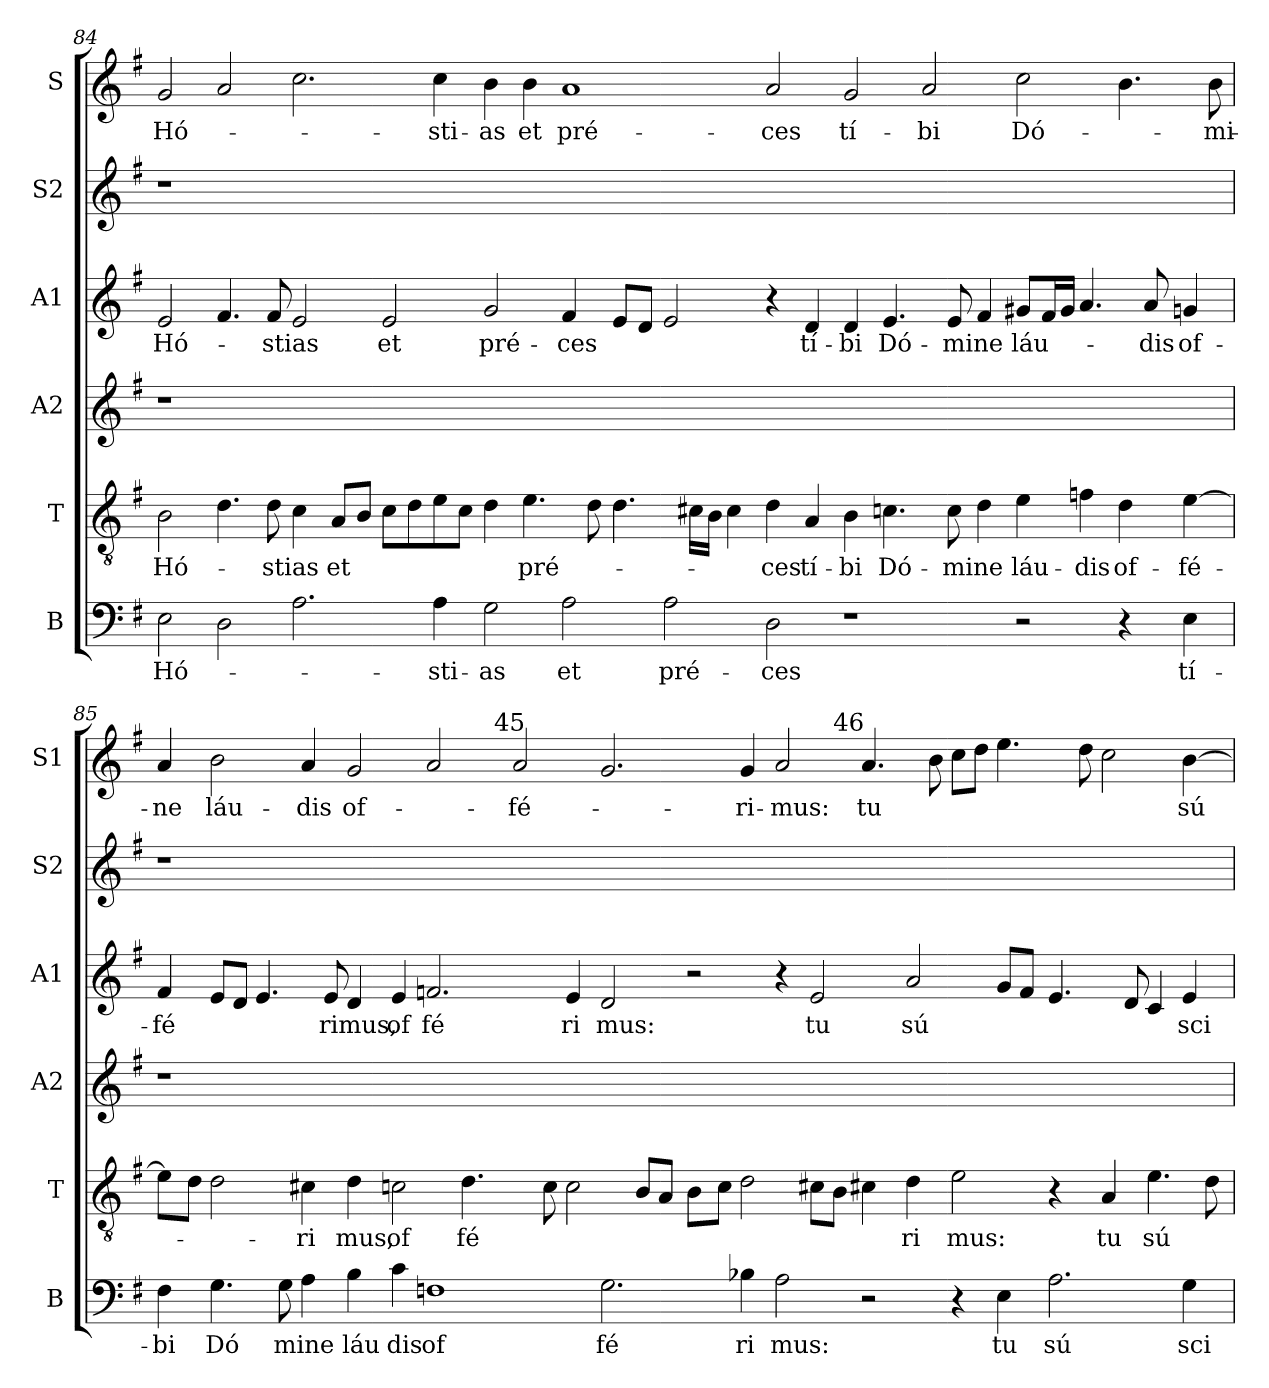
**kern	**text	**kern	**text	**kern	**kern	**text	**kern	**kern	**text
*part6	*part6	*part5	*part5	*part4	*part3	*part3	*part2	*part1	*part1
*staff6	*staff6	*staff5	*staff5	*staff4	*staff3	*staff3	*staff2	*staff1	*staff1
*I"B	*	*I"T	*	*I"A2	*I"A1	*	*I"S2	*I"S	*
*I'B	*	*I'T	*	*I'A2	*I'A1	*	*I'S2	*I'S1	*
!!LO:PB:g=z
*clefF4	*	*clefGv2	*	*clefG2	*clefG2	*	*clefG2	*clefG2	*
*k[f#]	*	*k[f#]	*	*k[f#]	*k[f#]	*	*k[f#]	*k[f#]	*
*G:	*	*G:	*	*G:	*G:	*	*G:	*G:	*
=84	=84	=84	=84	=84	=84	=84	=84	=84	=84
!	!LO:LY:b	!	!LO:LY:b	!	!	!LO:LY:b	!	!	!LO:LY:b
2E\	Hó-	2B\	Hó-	1r	2e/	Hó-	1r	2g/	Hó-
2D\	.	4.d\	.	.	4.f#/	.	.	2a/	.
!	!	!	!LO:LY:b:cj	!	!	!LO:LY:b:cj	!	!	!
.	.	8d\	-stias	.	8f#/	-stias	.	.	.
2.A\	.	4c\	.	00ryy	2e/	.	00ryy	2.cc\	.
!	!	!	!LO:LY:b:cj	!	!	!	!	!	!
.	.	8A/L	et	.	.	.	.	.	.
.	.	8B/J	.	.	.	.	.	.	.
!	!	!	!	!	!	!LO:LY:b:cj	!	!	!
.	.	8c\L	.	.	2e/	et	.	.	.
.	.	8d\	.	.	.	.	.	.	.
!	!LO:LY:b:cj	!	!	!	!	!	!	!	!LO:LY:b:cj
4A\	-sti-	8e\	.	.	.	.	.	4cc\	-sti-
.	.	8c\J	.	.	.	.	.	.	.
!	!LO:LY:b:cj	!	!	!	!	!LO:LY:b:cj	!	!	!LO:LY:b:cj
2G\	-as	4d\	.	.	2g/	pré-	.	4b\	-as
!	!	!	!LO:LY:b	!	!	!	!	!	!LO:LY:b:cj
.	.	4.e\	pré-	.	.	.	.	4b\	et
!	!LO:LY:b:cj	!	!	!	!	!LO:LY:b	!	!	!LO:LY:b:cj
2A\	et	.	.	.	4f#/	-ces	.	1a	pré-
.	.	8d\	.	.	.	.	.	.	.
.	.	4.d\	.	.	8e/L	.	.	.	.
.	.	.	.	.	8d/J	.	.	.	.
!	!LO:LY:b:cj	!	!	!	!	!	!	!	!
2A\	pré-	.	.	.	2e/	.	.	.	.
.	.	16c#X\L	.	.	.	.	.	.	.
.	.	16B\J	.	.	.	.	.	.	.
.	.	4c#\	.	.	.	.	.	.	.
!	!LO:LY:b:cj	!	!LO:LY:b:cj	!	!	!	!	!	!LO:LY:b:cj
2D\	-ces	4d\	-ces	.	4r	.	.	2a/	-ces
!	!	!	!LO:LY:b:cj	!	!	!LO:LY:b:cj	!	!	!
.	.	4A/	tí-	.	4d/	tí-	.	.	.
!	!	!	!LO:LY:b:cj	!	!	!LO:LY:b:cj	!	!	!LO:LY:b:cj
1r	.	4B\	-bi	.	4d/	-bi	.	2g/	tí-
!	!	!	!LO:LY:b:cj	!	!	!LO:LY:b:cj	!	!	!
.	.	4.c\	Dó-	.	4.e/	Dó-	.	.	.
!	!	!	!	!	!	!	!	!	!LO:LY:b:cj
.	.	.	.	.	.	.	.	2a/	-bi
!	!	!	!LO:LY:b:cj	!	!	!LO:LY:b:cj	!	!	!
.	.	8c\	-mine	.	8e/	-mine	.	.	.
.	.	4d\	.	.	4f#/	.	.	.	.
!	!	!	!LO:LY:b:cj	!	!	!LO:LY:b	!	!	!LO:LY:b
2r	.	4e\	láu-	1ryy	8g#X/L	láu-	1ryy	2cc\	Dó-
.	.	.	.	.	16f#/	.	.	.	.
.	.	.	.	.	16g#/J	.	.	.	.
!	!	!	!LO:LY:b:cj	!	!	!	!	!	!
.	.	4fn\	-dis	.	4.a/	.	.	.	.
!	!	!	!LO:LY:b:cj	!	!	!	!	!	!
4r	.	4d\	of-	.	.	.	.	4.b\	.
!	!	!	!	!	!	!LO:LY:b:cj	!	!	!
.	.	.	.	.	8a/	-dis	.	.	.
!	!LO:LY:b:cj	!	!LO:LY:b:cj	!	!	!LO:LY:b:cj	!	!	!
4E\	tí-	[>4e\	-fé-	.	4g/	of-	.	.	.
!	!	!	!	!	!	!	!	!	!LO:LY:b:cj
.	.	.	.	.	.	.	.	8b\	-mi-
!!LO:LB:g=z
=85	=85	=85	=85	=85	=85	=85	=85	=85	=85
!	!LO:LY:b:cj	!	!	!	!	!LO:LY:b:cj	!	!	!LO:LY:b:cj
*	*	*^	*	*	*	*	*	*^	*
*	*	*	*	*	*	*	*	*	*	*^	*
4F#\	-bi	8e\L]	16ryy	.	1r	4f#/	-fé	1r	4a/	1ryy	1ryy	-ne
.	.	.	1ryy	.	.	.	.	.	.	.	.	.
.	.	8d\J	.	.	.	.	.	.	.	.	.	.
!	!LO:LY:b:cj	!	!	!	!	!	!	!	!	!	!	!LO:LY:b:cj
4.G\	Dó	2d\	.	.	.	8e/L	.	.	2b\	.	.	láu-
.	.	.	.	.	.	8d/J	.	.	.	.	.	.
.	.	.	.	.	.	4.e/	.	.	.	.	.	.
!	!LO:LY:b:cj	!	!	!	!	!	!	!	!	!	!	!
8G\	mine	.	.	.	.	.	.	.	.	.	.	.
!	!	!	!	!LO:LY:b:cj	!	!	!	!	!	!	!	!LO:LY:b:cj
4A\	.	4c#X\	.	-ri	.	.	.	.	4a/	.	.	-dis
!	!	!	!	!	!	!	!LO:LY:b	!	!	!	!	!
.	.	.	.	.	.	8e/	rimus,	.	.	.	.	.
!	!LO:LY:b:cj	!	!	!LO:LY:b:cj	!	!	!	!	!	!	!	!LO:LY:b:cj
4B\	láu	4d\	.	mus,	00ryy	4d/	.	00ryy	2g/	2ryy	1ryy	of-
.	.	.	1ryy	.	.	.	.	.	.	.	.	.
!	!LO:LY:b:cj	!	!	!LO:LY:b:cj	!	!	!LO:LY:b:cj	!	!	!	!	!
4c\	dis	2c\	.	of	.	4e/	of	.	.	.	.	.
!	!LO:LY:b:cj	!	!	!	!	!	!LO:LY:b:cj	!	!	!	!	!
1Fn	of	.	.	.	.	2.fn/	fé	.	2a/	4ryy	.	.
!	!	!	!	!LO:LY:b:cj	!	!	!	!	!	!	!	!
.	.	4.d\	.	fé	.	.	.	.	.	8ryy	.	.
.	.	.	.	.	.	.	.	.	.	32ryy	.	.
!	!	!	!	!	!	!	!	!	!	!LO:TX:a:t=45	!	!
.	.	.	.	.	.	.	.	.	.	1ryy	.	.
!	!	!	!	!	!	!	!	!	!	!	!	!LO:LY:b:cj
.	.	.	.	.	.	.	.	.	2a/	.	1...ryy	-fé-
.	.	.	1ryy	.	.	.	.	.	.	.	.	.
.	.	8c\	.	.	.	.	.	.	.	.	.	.
!	!	!	!	!	!	!	!LO:LY:b:cj	!	!	!	!	!
.	.	2c\	.	.	.	4e/	ri	.	.	.	.	.
!	!LO:LY:b:cj	!	!	!	!	!	!LO:LY:b:cj	!	!	!	!	!
2.G\	fé	.	.	.	.	2d/	mus:	.	2.g/	.	.	.
.	.	8B/L	.	.	.	.	.	.	.	.	.	.
.	.	8A/J	.	.	.	.	.	.	.	.	.	.
.	.	.	.	.	.	.	.	.	.	1ryy	.	.
.	.	8B\L	.	.	.	2r	.	.	.	.	.	.
.	.	.	1ryy	.	.	.	.	.	.	.	.	.
.	.	8c\J	.	.	.	.	.	.	.	.	.	.
!	!LO:LY:b:cj	!	!	!	!	!	!	!	!	!	!	!LO:LY:b:cj
4B-X\	ri	2d\	.	.	.	.	.	.	4g/	.	.	-ri-
!	!LO:LY:b:cj	!	!	!	!	!	!	!	!	!	!	!LO:LY:b:cj
2A\	mus:	.	.	.	.	4r	.	.	2a/	.	.	-mus:
!	!	!	!	!	!	!	!LO:LY:b:cj	!	!	!	!	!
.	.	8c#X\L	.	.	.	2e/	tu	.	.	.	.	.
!	!	!	!	!	!	!	!	!	!	!	!LO:TX:a:t=46	!
.	.	8B\J	.	.	.	.	.	.	.	.	1ryy	.
.	.	.	.	.	.	.	.	.	.	1ryy	.	.
!	!	!	!	!	!	!	!	!	!	!	!	!LO:LY:b:cj
2r	.	4c#X\	.	.	.	.	.	.	4.a/	.	.	tu
.	.	.	1ryy	.	.	.	.	.	.	.	.	.
!	!	!	!	!LO:LY:b:cj	!	!	!LO:LY:b:cj	!	!	!	!	!
.	.	4d\	.	ri	.	2a/	sú	.	.	.	.	.
.	.	.	.	.	.	.	.	.	8b\	.	.	.
!	!	!	!	!LO:LY:b:cj	!	!	!	!	!	!	!	!
4r	.	2e\	.	mus:	.	.	.	.	8cc\L	.	.	.
.	.	.	.	.	.	.	.	.	8dd\J	.	.	.
!	!LO:LY:b:cj	!	!	!	!	!	!	!	!	!	!	!
4E\	tu	.	.	.	.	8g/L	.	.	4.ee\	.	.	.
.	.	.	.	.	.	8f/J	.	.	.	.	1ryy	.
.	.	.	.	.	.	.	.	.	.	1ryy	.	.
!	!LO:LY:b:cj	!	!	!	!	!	!	!	!	!	!	!
2.A\	sú	4r	.	.	1ryy	4.e/	.	1ryy	.	.	.	.
.	.	.	2...ryy	.	.	.	.	.	.	.	.	.
.	.	.	.	.	.	.	.	.	8dd\	.	.	.
!	!	!	!	!LO:LY:b:cj	!	!	!	!	!	!	!	!
.	.	4A/	.	tu	.	.	.	.	2cc\	.	.	.
.	.	.	.	.	.	8d/	.	.	.	.	.	.
!	!	!	!	!LO:LY:b:cj	!	!	!	!	!	!	!	!
.	.	4.e\	.	sú	.	4c/	.	.	.	.	.	.
!	!LO:LY:b:cj	!	!	!	!	!	!LO:LY:b:cj	!	!	!	!	!LO:LY:b:cj
4G\	sci	.	.	.	.	4e/	sci	.	[>4b\	.	.	sú-
.	.	8d\	.	.	.	.	.	.	.	.	8ryy	.
.	.	.	.	.	.	.	.	.	.	16.ryy	.	.
*	*	*v	*v	*	*	*	*	*	*v	*v	*v	*
=	=	=	=	=	=	=	=	=	=
*-	*-	*-	*-	*-	*-	*-	*-	*-	*-
